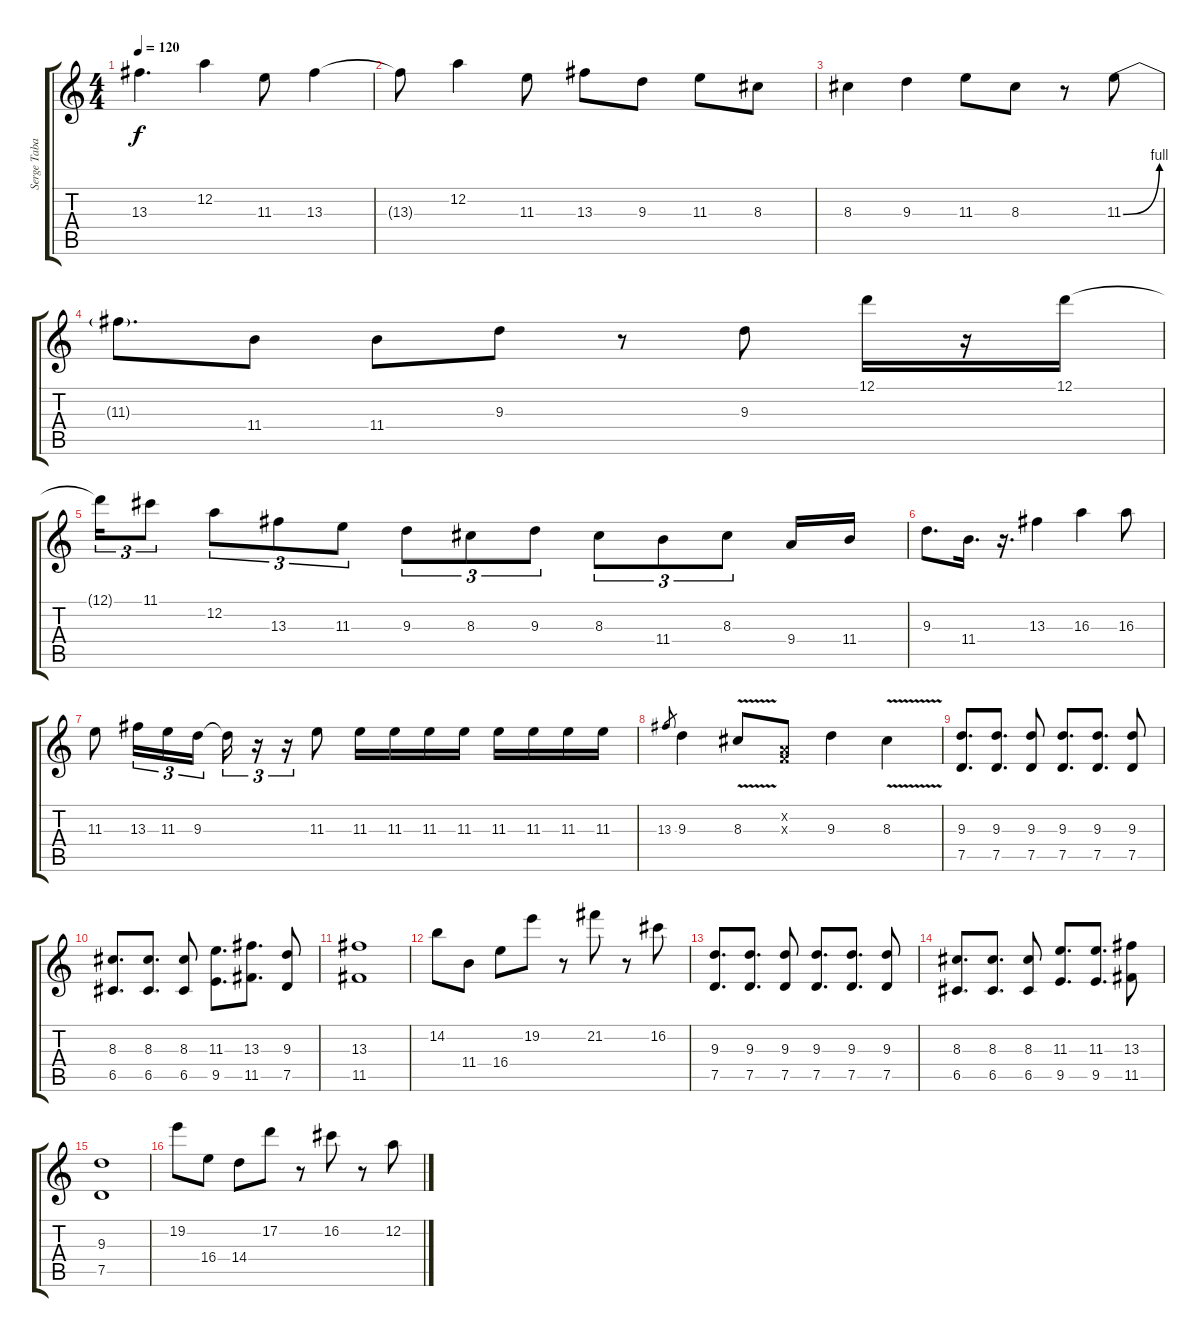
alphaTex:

\track ("Serge Tabachnikov " "Serge Taba") {instrument distortionguitar}
\staff {score tabs}
\tuning (D4 A3 F3 C3 G2 D2) {hide}
\ts (4 4)
\tempo 120
\clef g2
\ks c
13.3.4{d dy f} 12.2.4 11.3.8 13.3.4 |
13.3{t}.8 12.2.4 11.3.8 13.3.8 9.3.8 11.3.8 8.3.8 |
8.3.4 9.3.4 11.3.8 8.3.8 r.8 11.3{be (bend 0 0 60 4)}.8 |
11.3{t}.8{d} 11.4.8 11.4.8 9.3.8 r.8 9.3.8 12.1.16 r.16 12.1.16 |
12.1{t}.16{tu (3 2)} 11.1.8{tu (3 2)} 12.2.8{tu (3 2)} 13.3.8{tu (3 2)} 11.3.8{tu (3 2)} 9.3.8{tu (3 2)} 8.3.8{tu (3 2)} 9.3.8{tu (3 2)} 8.3.8{tu (3 2)} 11.4.8{tu (3 2)} 8.3.8{tu (3 2)} 9.4.16 11.4.16 |
9.3.8{d} 11.4.16{d} r.16{d} 13.3.4 16.3.4 16.3.8 |
11.3.8 13.3.16{tu (3 2)} 11.3.16{tu (3 2)} 9.3.16{tu (3 2)} 9.3{t}.16{tu (3 2)} r.16{tu (3 2)} r.16{tu (3 2)} 11.3.8 11.3.16 11.3.16 11.3.16 11.3.16 11.3.16 11.3.16 11.3.16 11.3.16 |
13.3.8{gr} 9.3.4 8.3{v}.8 (0.2{x} 0.3{x}).8 9.3.4 8.3{v}.4 |
(9.3 7.5).8{d} (9.3 7.5).8{d} (9.3 7.5).8 (9.3 7.5).8{d} (9.3 7.5).8{d} (9.3 7.5).8 |
(8.3 6.5).8{d} (8.3 6.5).8{d} (8.3 6.5).8 (11.3 9.5).8{d} (13.3 11.5).8{d} (9.3 7.5).8 |
(13.3 11.5).1 |
14.2.8 11.4.8 16.4.8 19.2.8 r.8 21.2.8 r.8 16.2.8 |
(9.3 7.5).8{d} (9.3 7.5).8{d} (9.3 7.5).8 (9.3 7.5).8{d} (9.3 7.5).8{d} (9.3 7.5).8 |
(8.3 6.5).8{d} (8.3 6.5).8{d} (8.3 6.5).8 (11.3 9.5).8{d} (11.3 9.5).8{d} (13.3 11.5).8 |
(9.3 7.5).1 |
19.2.8 16.4.8 14.4.8 17.2.8 r.8 16.2.8 r.8 12.2.8
